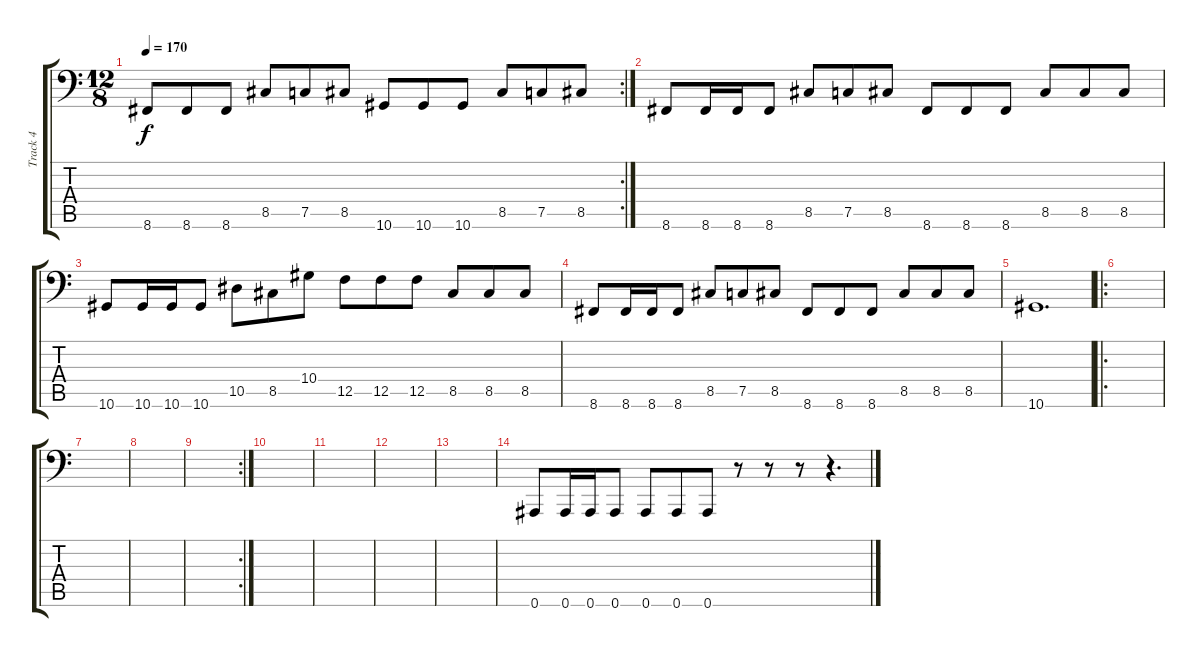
\track ("Track 4" "Track 4") {instrument electricbasspick}
\staff {score tabs}
\tuning (C3 G2 Eb2 Bb1 F1 Bb0) {hide}
\rc 2
\ts (12 8)
\tempo 170
\clef f4
\ks c
8.6.8{dy f} 8.6.8 8.6.8 8.5.8 7.5.8 8.5.8 10.6.8 10.6.8 10.6.8 8.5.8 7.5.8 8.5.8 |
8.6.8 8.6.16 8.6.16 8.6.8 8.5.8 7.5.8 8.5.8 8.6.8 8.6.8 8.6.8 8.5.8 8.5.8 8.5.8 |
10.6.8 10.6.16 10.6.16 10.6.8 10.5.8 8.5.8 10.4.8 12.5.8 12.5.8 12.5.8 8.5.8 8.5.8 8.5.8 |
8.6.8 8.6.16 8.6.16 8.6.8 8.5.8 7.5.8 8.5.8 8.6.8 8.6.8 8.6.8 8.5.8 8.5.8 8.5.8 |
10.6.1{d} |
\ro
|
|
|
\rc 2
|
|
|
|
|
0.6.8 0.6.16 0.6.16 0.6.8 0.6.8 0.6.8 0.6.8 r.8 r.8 r.8 r.4{d}
